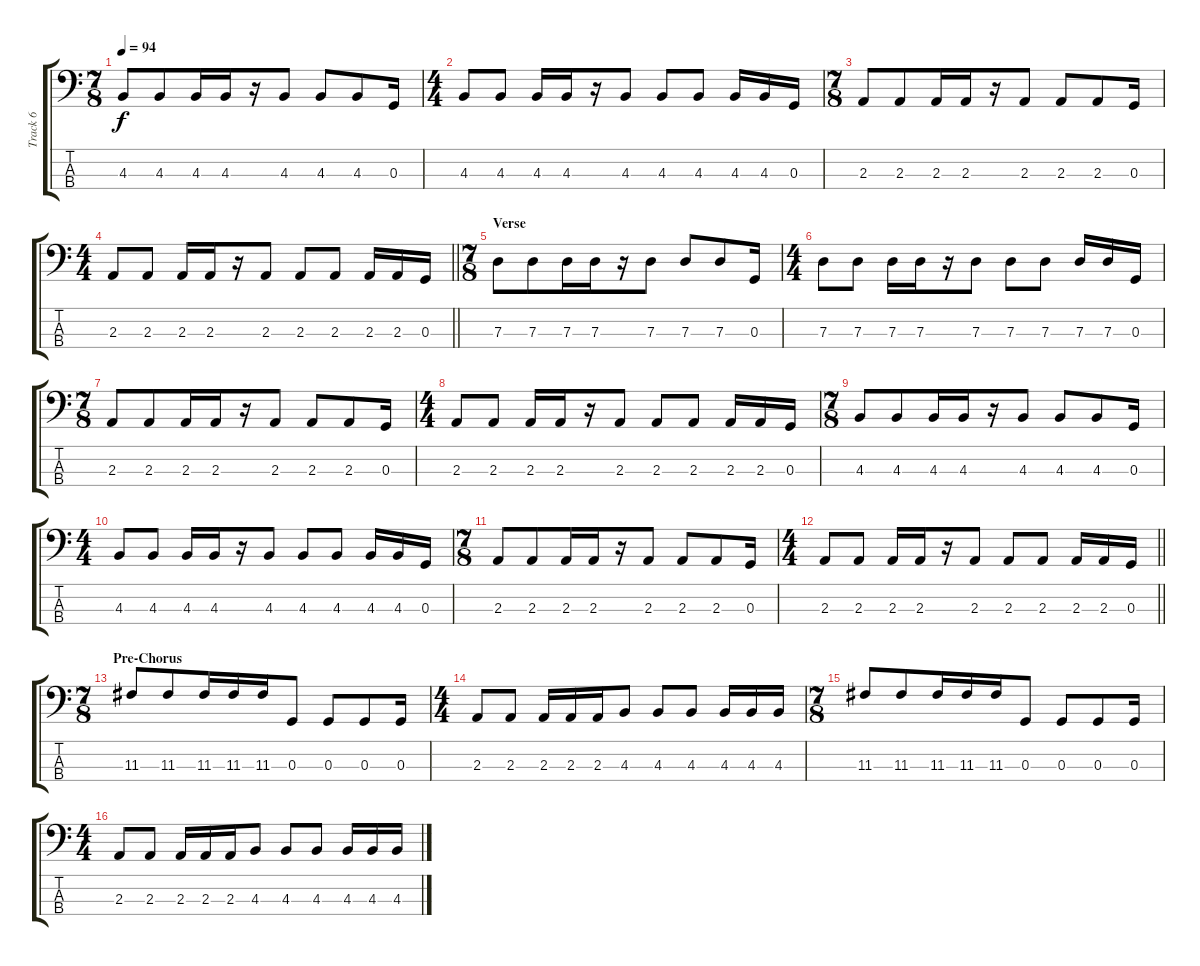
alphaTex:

\track ("Track 6" "Track 6") {instrument electricbassfinger}
\staff {score tabs}
\tuning (F2 C2 G1 D1) {hide}
\ts (7 8)
\tempo 94
\clef f4
\ks c
4.3.8{dy f} 4.3.8 4.3.16 4.3.16 r.16 4.3.8 4.3.8 4.3.8 0.3.16 |
\ts (4 4)
4.3.8 4.3.8 4.3.16 4.3.16 r.16 4.3.8 4.3.8 4.3.8 4.3.16 4.3.16 0.3.16 |
\ts (7 8)
2.3.8 2.3.8 2.3.16 2.3.16 r.16 2.3.8 2.3.8 2.3.8 0.3.16 |
\ts (4 4)
\barLineRight lightlight
2.3.8 2.3.8 2.3.16 2.3.16 r.16 2.3.8 2.3.8 2.3.8 2.3.16 2.3.16 0.3.16 |
\ts (7 8)
\section ("" "Verse")
7.3.8 7.3.8 7.3.16 7.3.16 r.16 7.3.8 7.3.8 7.3.8 0.3.16 |
\ts (4 4)
7.3.8 7.3.8 7.3.16 7.3.16 r.16 7.3.8 7.3.8 7.3.8 7.3.16 7.3.16 0.3.16 |
\ts (7 8)
2.3.8 2.3.8 2.3.16 2.3.16 r.16 2.3.8 2.3.8 2.3.8 0.3.16 |
\ts (4 4)
2.3.8 2.3.8 2.3.16 2.3.16 r.16 2.3.8 2.3.8 2.3.8 2.3.16 2.3.16 0.3.16 |
\ts (7 8)
4.3.8 4.3.8 4.3.16 4.3.16 r.16 4.3.8 4.3.8 4.3.8 0.3.16 |
\ts (4 4)
4.3.8 4.3.8 4.3.16 4.3.16 r.16 4.3.8 4.3.8 4.3.8 4.3.16 4.3.16 0.3.16 |
\ts (7 8)
2.3.8 2.3.8 2.3.16 2.3.16 r.16 2.3.8 2.3.8 2.3.8 0.3.16 |
\ts (4 4)
\barLineRight lightlight
2.3.8 2.3.8 2.3.16 2.3.16 r.16 2.3.8 2.3.8 2.3.8 2.3.16 2.3.16 0.3.16 |
\ts (7 8)
\section ("" "Pre-Chorus")
11.3.8 11.3.8 11.3.16 11.3.16 11.3.16 0.3.8 0.3.8 0.3.8 0.3.16 |
\ts (4 4)
2.3.8 2.3.8 2.3.16 2.3.16 2.3.16 4.3.8 4.3.8 4.3.8 4.3.16 4.3.16 4.3.16 |
\ts (7 8)
11.3.8 11.3.8 11.3.16 11.3.16 11.3.16 0.3.8 0.3.8 0.3.8 0.3.16 |
\ts (4 4)
2.3.8 2.3.8 2.3.16 2.3.16 2.3.16 4.3.8 4.3.8 4.3.8 4.3.16 4.3.16 4.3.16
